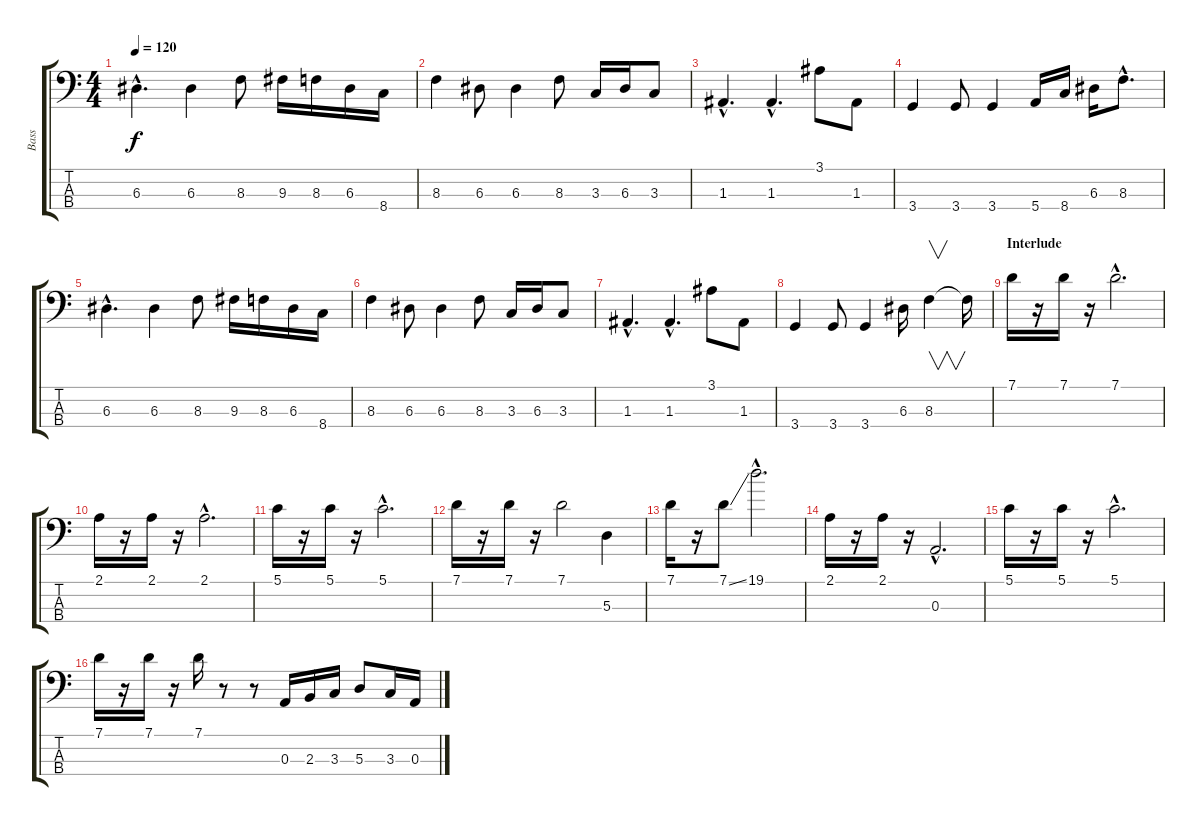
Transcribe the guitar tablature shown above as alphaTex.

\track ("Bass" "Bass") {instrument slapbass1}
\staff {score tabs}
\tuning (G2 D2 A1 E1) {hide}
\ts (4 4)
\tempo 120
\clef f4
\ks c
6.3{hac}.4{d dy f} 6.3.4 8.3.8 9.3.16 8.3.16 6.3.16 8.4.16 |
8.3.4 6.3.8 6.3.4 8.3.8 3.3.16 6.3.16 3.3.8 |
1.3{hac}.4{d} 1.3{hac}.4{d} 3.1.8 1.3.8 |
3.4.4 3.4.8 3.4.4 5.4.16 8.4.16 6.3.16 8.3{hac}.8{d} |
6.3{hac}.4{d} 6.3.4 8.3.8 9.3.16 8.3.16 6.3.16 8.4.16 |
8.3.4 6.3.8 6.3.4 8.3.8 3.3.16 6.3.16 3.3.8 |
1.3{hac}.4{d} 1.3{hac}.4{d} 3.1.8 1.3.8 |
3.4.4 3.4.8 3.4.4 6.3.16 8.3.4{v} 8.3{t}.16 |
\section ("" "Interlude")
7.1.16{instrument electricbassfinger} r.16 7.1.16 r.16 7.1{hac}.2{d} |
2.1.16 r.16 2.1.16 r.16 2.1{hac}.2{d} |
5.1.16 r.16 5.1.16 r.16 5.1{hac}.2{d} |
7.1.16 r.16 7.1.16 r.16 7.1.2 5.3.4 |
7.1.16 r.16 7.1{ss}.8 19.1{hac}.2{d} |
2.1.16 r.16 2.1.16 r.16 0.3{hac}.2{d} |
5.1.16 r.16 5.1.16 r.16 5.1{hac}.2{d} |
7.1.16 r.16 7.1.16 r.16 7.1.16 r.8 r.8 0.3.16 2.3.16 3.3.16 5.3.8 3.3.16 0.3.16
